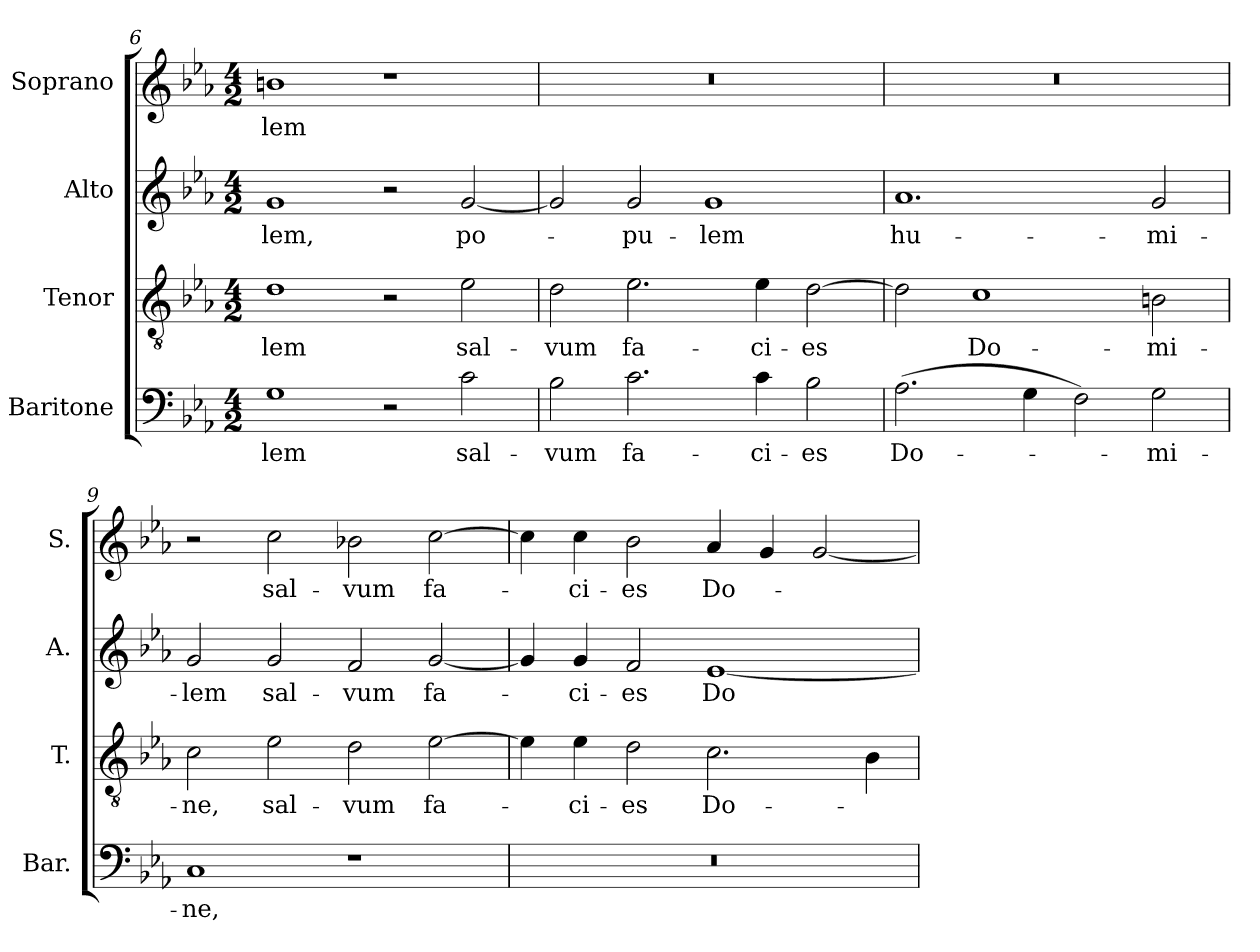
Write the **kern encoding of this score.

**kern	**text	**kern	**text	**kern	**text	**kern	**text
*part4	*part4	*part3	*part3	*part2	*part2	*part1	*part1
*staff4	*staff4	*staff3	*staff3	*staff2	*staff2	*staff1	*staff1
*I"Baritone	*	*I"Tenor	*	*I"Alto	*	*I"Soprano	*
*I'Bar.	*	*I'T.	*	*I'A.	*	*I'S.	*
*clefF4	*	*clefGv2	*	*clefG2	*	*clefG2	*
*	*	*ITrd7c12	*	*	*	*	*
*k[b-e-a-]	*	*k[b-e-a-]	*	*k[b-e-a-]	*	*k[b-e-a-]	*
*E-:	*	*E-:	*	*E-:	*	*E-:	*
*M4/2	*	*M4/2	*	*M4/2	*	*M4/2	*
=6	=6	=6	=6	=6	=6	=6	=6
!	!LO:LY:b:color=#000000	!	!	!	!	!	!
!	!	!	!LO:LY:b:color=#000000	!	!	!	!
!	!	!	!	!	!LO:LY:b:color=#000000	!	!
!	!	!	!	!	!	!	!LO:LY:b:color=#000000
1Gi	-lem	1Di	-lem	1gi	-lem,	1bni	-lem
2r	.	2r	.	2r	.	1r	.
!	!LO:LY:b:color=#000000	!	!	!	!	!	!
!	!	!	!LO:LY:b:color=#000000	!	!	!	!
!	!	!	!	!	!LO:LY:b:color=#000000	!	!
2ci\	sal-	2E-i\	sal-	[2gi/	po-	.	.
!!LO:LB:g=z
=7	=7	=7	=7	=7	=7	=7	=7
!	!LO:LY:b:color=#000000	!	!	!	!	!	!
!	!	!	!LO:LY:b:color=#000000	!	!	!LO:N:vis=1	!
2B-i\	-vum	2Di\	-vum	2gi/]	.	0r	.
!	!LO:LY:b:color=#000000	!	!	!	!	!	!
!	!	!	!LO:LY:b:color=#000000	!	!	!	!
!	!	!	!	!	!LO:LY:b:color=#000000	!	!
2.ci\	fa-	2.E-i\	fa-	2gi/	-pu-	.	.
!	!	!	!	!	!LO:LY:b:color=#000000	!	!
.	.	.	.	1gi	-lem	.	.
!	!LO:LY:b:color=#000000	!	!	!	!	!	!
!	!	!	!LO:LY:b:color=#000000	!	!	!	!
4ci\	-ci-	4E-i\	-ci-	.	.	.	.
!	!LO:LY:b:color=#000000	!	!	!	!	!	!
!	!	!	!LO:LY:b:color=#000000	!	!	!	!
2B-i\	-es	[2Di\	-es	.	.	.	.
=8	=8	=8	=8	=8	=8	=8	=8
!	!LO:LY:b:color=#000000	!	!	!	!	!	!
!	!	!	!	!	!LO:LY:b:color=#000000	!LO:N:vis=1	!
(2.A-i\	Do-	2Di\]	.	1.a-i	hu-	0r	.
!	!	!	!LO:LY:b:color=#000000	!	!	!	!
.	.	1Ci	Do-	.	.	.	.
4Gi\	.	.	.	.	.	.	.
2Fi\)	.	.	.	.	.	.	.
!	!LO:LY:b:color=#000000	!	!	!	!	!	!
!	!	!	!LO:LY:b:color=#000000	!	!	!	!
!	!	!	!	!	!LO:LY:b:color=#000000	!	!
2Gi\	-mi-	2BBni\	-mi-	2gi/	-mi-	.	.
=9	=9	=9	=9	=9	=9	=9	=9
!	!LO:LY:b:color=#000000	!	!	!	!	!	!
!	!	!	!LO:LY:b:color=#000000	!	!	!	!
!	!	!	!	!	!LO:LY:b:color=#000000	!	!
1Ci	-ne,	2Ci\	-ne,	2gi/	-lem	2r	.
!	!	!	!LO:LY:b:color=#000000	!	!	!	!
!	!	!	!	!	!LO:LY:b:color=#000000	!	!
!	!	!	!	!	!	!	!LO:LY:b:color=#000000
.	.	2E-i\	sal-	2gi/	sal-	2cci\	sal-
!	!	!	!LO:LY:b:color=#000000	!	!	!	!
!	!	!	!	!	!LO:LY:b:color=#000000	!	!
!	!	!	!	!	!	!	!LO:LY:b:color=#000000
1r	.	2Di\	-vum	2fi/	-vum	2b-Xi\	-vum
!	!	!	!LO:LY:b:color=#000000	!	!	!	!
!	!	!	!	!	!LO:LY:b:color=#000000	!	!
!	!	!	!	!	!	!	!LO:LY:b:color=#000000
.	.	[2E-i\	fa-	[2gi/	fa-	[2cci\	fa-
=10	=10	=10	=10	=10	=10	=10	=10
!LO:N:vis=1	!	!	!	!	!	!	!
0r	.	4E-i\]	.	4gi/]	.	4cci\]	.
!	!	!	!LO:LY:b:color=#000000	!	!	!	!
!	!	!	!	!	!LO:LY:b:color=#000000	!	!
!	!	!	!	!	!	!	!LO:LY:b:color=#000000
.	.	4E-i\	-ci-	4gi/	-ci-	4cci\	-ci-
!	!	!	!LO:LY:b:color=#000000	!	!	!	!
!	!	!	!	!	!LO:LY:b:color=#000000	!	!
!	!	!	!	!	!	!	!LO:LY:b:color=#000000
.	.	2Di\	-es	2fi/	-es	2b-i\	-es
!	!	!	!LO:LY:b:color=#000000	!	!	!	!
!	!	!	!	!	!LO:LY:b:color=#000000	!	!
!	!	!	!	!	!	!	!LO:LY:b:color=#000000
.	.	2.Ci\	Do-	[1e-i	Do-	4a-i/	Do-
.	.	.	.	.	.	4gi/	.
.	.	.	.	.	.	[2gi/	.
.	.	4BB-i\	.	.	.	.	.
=	=	=	=	=	=	=	=
*-	*-	*-	*-	*-	*-	*-	*-
